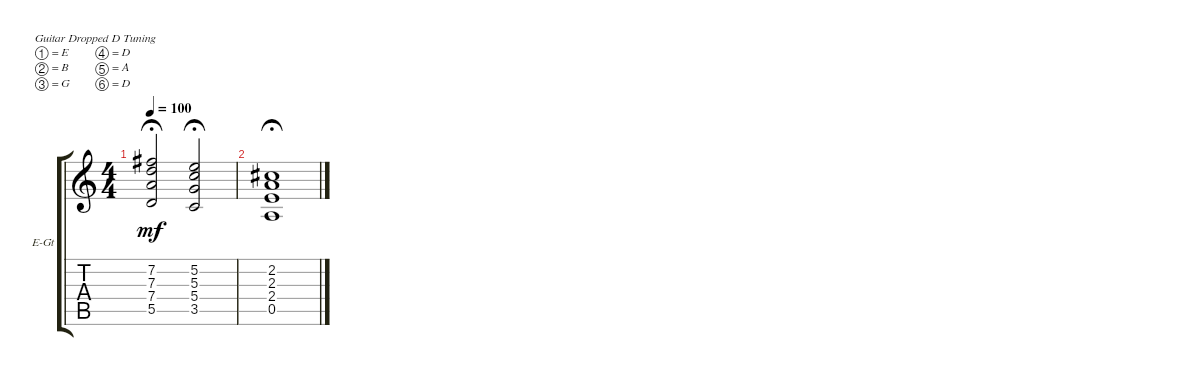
\defaultSystemsLayout 4
\bracketExtendMode groupsimilarinstruments
\firstSystemTrackNameOrientation horizontal
\otherSystemsTrackNameOrientation horizontal
\track ("Jimmy Page" "E-Gt") {instrument distortionguitar}
\staff {score tabs}
\tuning (E4 B3 G3 D3 A2 D2)
\ts (4 4)
\tempo 100
\clef g2
\ks c
(5.5 7.4 7.2 7.3).2{dy mf fermata (medium 0.5)} (5.2 5.3 5.4 3.5).2{fermata (medium 0.5)} |
(0.5 2.4 2.3 2.2).1{fermata (medium 0.5)}
